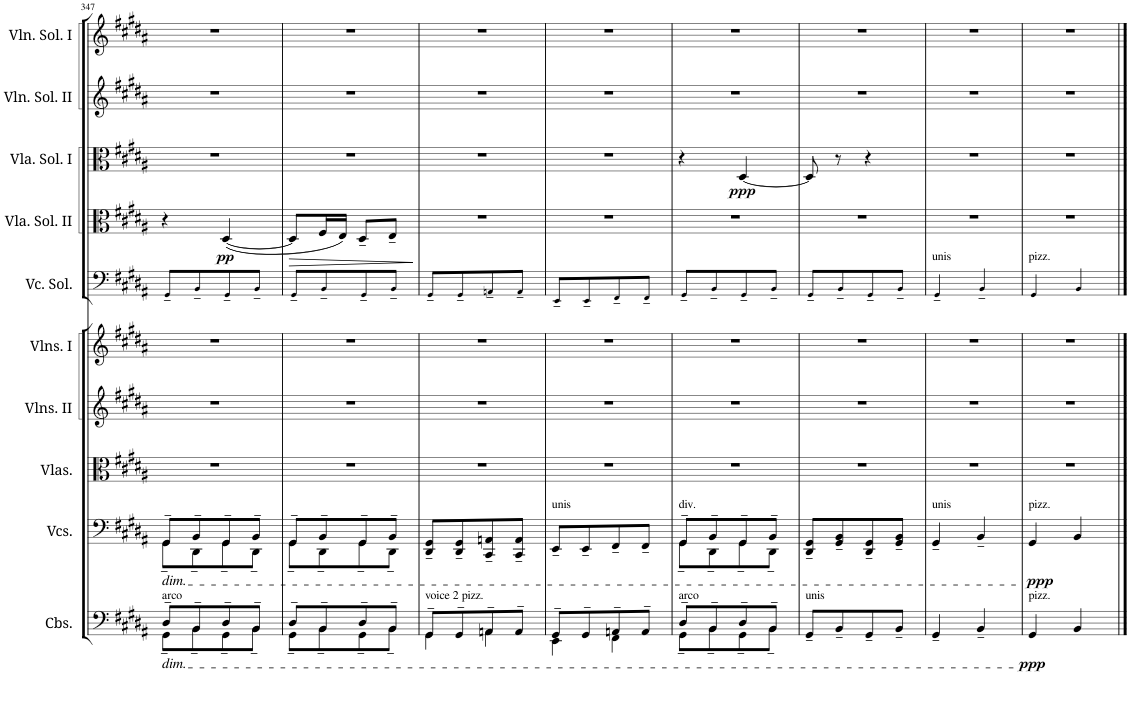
**kern	**dynam	**kern	**dynam	**kern	**kern	**kern	**kern	**kern	**dynam	**kern	**dynam	**kern	**kern
*part10	*part10	*part9	*part9	*part8	*part7	*part6	*part5	*part4	*part4	*part3	*part3	*part2	*part1
*staff10	*staff10	*staff9	*staff9	*staff8	*staff7	*staff6	*staff5	*staff4	*staff4	*staff3	*staff3	*staff2	*staff1
*I"Contrabasses	*	*I"Violoncellos	*	*I"Violas	*I"Violins II	*I"Violins I	*I"Violoncello Solo	*I"Viola Solo II	*	*I"Viola Solo I	*	*I"Violin Solo II	*I"Violin Solo I
*I'Cbs.	*	*I'Vcs.	*	*I'Vlas.	*I'Vlns. II	*I'Vlns. I	*I'Vc. Sol.	*I'Vla. Sol. II	*	*I'Vla. Sol. I	*	*I'Vln. Sol. II	*I'Vln. Sol. I
!!LO:PB:g=z
*clefF4	*	*clefF4	*	*clefC3	*clefG2	*clefG2	*clefF4	*clefC3	*	*clefC3	*	*clefG2	*clefG2
*Trd7c12	*	*	*	*	*	*	*	*	*	*	*	*	*
*k[f#c#g#d#a#]	*	*k[f#c#g#d#a#]	*	*k[f#c#g#d#a#]	*k[f#c#g#d#a#]	*k[f#c#g#d#a#]	*k[f#c#g#d#a#]	*k[f#c#g#d#a#]	*	*k[f#c#g#d#a#]	*	*k[f#c#g#d#a#]	*k[f#c#g#d#a#]
*M2/4	*	*M2/4	*	*M2/4	*M2/4	*M2/4	*M2/4	*M2/4	*	*M2/4	*	*M2/4	*M2/4
=347	=347	=347	=347	=347	=347	=347	=347	=347	=347	=347	=347	=347	=347
*^	*	*^	*	*	*	*	*	*	*	*	*	*	*
!	!	!	!LO:TX:b:i:t=dim.	!	!	!	!	!	!	!	!	!	!	!	!
!LO:TX:a:t=arco	!	!	!	!	!	!	!	!	!	!	!	!	!	!	!
!LO:TX:b:i:t=dim.	!	!	!	!	!	!	!	!	!	!	!	!	!	!	!
8D#~/L	8GG#~\L	.	8GG#~/L	8GG#~\L	.	2r	2r	2r	8GG#~/L	4r	.	2r	.	2r	2r
8BB~/	8BB~\	.	8BB~/	8DD#~\	.	.	.	.	8BB~/	.	.	.	.	.	.
!	!	!	!	!	!	!	!	!	!	!	!LO:DY:b	!	!	!	!
8D#~/	8GG#~\	.	8GG#~/	8GG#~\	.	.	.	.	8GG#~/	([4D#/	pp	.	.	.	.
8BB~/J	8BB~\J	.	8BB~/J	8DD#~\J	.	.	.	.	8BB~/J	.	.	.	.	.	.
=348	=348	=348	=348	=348	=348	=348	=348	=348	=348	=348	=348	=348	=348	=348	=348
!	!	!	!	!	!	!	!	!	!	!	!LO:HP:b	!	!	!	!
8D#~/L	8GG#~\L	.	8GG#~/L	8GG#~\L	.	2r	2r	2r	8GG#~/L	8D#/L]	>	2r	.	2r	2r
8BB~/	8BB~\	.	8BB~/	8DD#~\	.	.	.	.	8BB~/	16F#/L	.	.	.	.	.
.	.	.	.	.	.	.	.	.	.	16E/JJ)	.	.	.	.	.
8D#~/	8GG#~\	.	8GG#~/	8GG#~\	.	.	.	.	8GG#~/	8D#~/L	.	.	.	.	.
8BB~/J	8BB~\J	.	8BB~/J	8DD#~\J	.	.	.	.	8BB~/J	8E~/J	.	.	.	.	.
*v	*v	*	*	*	*	*	*	*	*	*	*	*	*	*	*
*	*	*v	*v	*	*	*	*	*	*	*	*	*	*	*
.	.	.	.	.	.	.	.	.	]	.	.	.	.
=349	=349	=349	=349	=349	=349	=349	=349	=349	=349	=349	=349	=349	=349
*^	*	*	*	*	*	*	*	*	*	*	*	*	*
!LO:TX:a:t=voice 2 pizz.	!	!	!	!	!	!	!	!	!	!	!	!	!	!
8GG#~/L	4GG#\	.	8DD#/~ 8GG#/~L	.	2r	2r	2r	8GG#~/L	2r	.	2r	.	2r	2r
8GG#~/	.	.	8DD#/~ 8GG#/~	.	.	.	.	8GG#~/	.	.	.	.	.	.
8AAn~/	4AA\	.	8CC#/~ 8AAn/~	.	.	.	.	8AAn~/	.	.	.	.	.	.
8AA~/J	.	.	8CC#/~ 8AA/~J	.	.	.	.	8AA~/J	.	.	.	.	.	.
=350	=350	=350	=350	=350	=350	=350	=350	=350	=350	=350	=350	=350	=350	=350
!	!	!	!LO:TX:a:t=unis	!	!	!	!	!	!	!	!	!	!	!
8GG#~/L	4EE\	.	8EE~/L	.	2r	2r	2r	8EE~/L	2r	.	2r	.	2r	2r
8GG#~/	.	.	8EE~/	.	.	.	.	8EE~/	.	.	.	.	.	.
8AAn~/	4FF#\	.	8FF#~/	.	.	.	.	8FF#~/	.	.	.	.	.	.
8AA~/J	.	.	8FF#~/J	.	.	.	.	8FF#~/J	.	.	.	.	.	.
=351	=351	=351	=351	=351	=351	=351	=351	=351	=351	=351	=351	=351	=351	=351
*	*	*	*^	*	*	*	*	*	*	*	*	*	*	*
!	!	!	!LO:TX:a:t=div.	!	!	!	!	!	!	!	!	!	!	!	!
!LO:TX:a:t=arco	!	!	!	!	!	!	!	!	!	!	!	!	!	!	!
8D#~/L	8GG#~\L	.	8GG#~/L	8GG#~\L	.	2r	2r	2r	8GG#~/L	2r	.	4r	.	2r	2r
8BB~/	8BB~\	.	8BB~/	8DD#~\	.	.	.	.	8BB~/	.	.	.	.	.	.
!	!	!	!	!	!	!	!	!	!	!	!	!	!LO:DY:b	!	!
8D#~/	8GG#~\	.	8GG#~/	8GG#~\	.	.	.	.	8GG#~/	.	.	[4D#/	ppp	.	.
8BB~/J	8BB~\J	.	8BB~/J	8DD#~\J	.	.	.	.	8BB~/J	.	.	.	.	.	.
=352	=352	=352	=352	=352	=352	=352	=352	=352	=352	=352	=352	=352	=352	=352	=352
!LO:TX:a:t=unis	!	!	!	!	!	!	!	!	!	!	!	!	!	!	!
*v	*v	*	*	*	*	*	*	*	*	*	*	*	*	*	*
*	*	*v	*v	*	*	*	*	*	*	*	*	*	*	*
8GG#~/L	.	8DD#/~ 8GG#/~L	.	2r	2r	2r	8GG#~/L	2r	.	8D#/]	.	2r	2r
8BB~/	.	8GG#/~ 8BB/~	.	.	.	.	8BB~/	.	.	8r	.	.	.
8GG#~/	.	8DD#/~ 8GG#/~	.	.	.	.	8GG#~/	.	.	4r	.	.	.
8BB~/J	.	8GG#/~ 8BB/~J	.	.	.	.	8BB~/J	.	.	.	.	.	.
=353	=353	=353	=353	=353	=353	=353	=353	=353	=353	=353	=353	=353	=353
!	!	!	!	!	!	!	!LO:TX:a:t=unis	!	!	!	!	!	!
!	!	!LO:TX:a:t=unis	!	!	!	!	!	!	!	!	!	!	!
4GG#~/	.	4GG#~/	.	2r	2r	2r	4GG#~/	2r	.	2r	.	2r	2r
4BB~/	.	4BB~/	.	.	.	.	4BB~/	.	.	.	.	.	.
=354	=354	=354	=354	=354	=354	=354	=354	=354	=354	=354	=354	=354	=354
!	!	!	!	!	!	!	!LO:TX:a:t=pizz.	!	!	!	!	!	!
!	!	!LO:TX:a:t=pizz.	!	!	!	!	!	!	!	!	!	!	!
!LO:TX:a:t=pizz.	!	!	!	!	!	!	!	!	!	!	!	!	!
!	!LO:DY:b	!	!LO:DY:b	!	!	!	!	!	!	!	!	!	!
4GG#/	ppp	4GG#/	ppp	2r	2r	2r	4GG#/	2r	.	2r	.	2r	2r
4BB/	.	4BB/	.	.	.	.	4BB/	.	.	.	.	.	.
==	==	==	==	==	==	==	==	==	==	==	==	==	==
*-	*-	*-	*-	*-	*-	*-	*-	*-	*-	*-	*-	*-	*-
